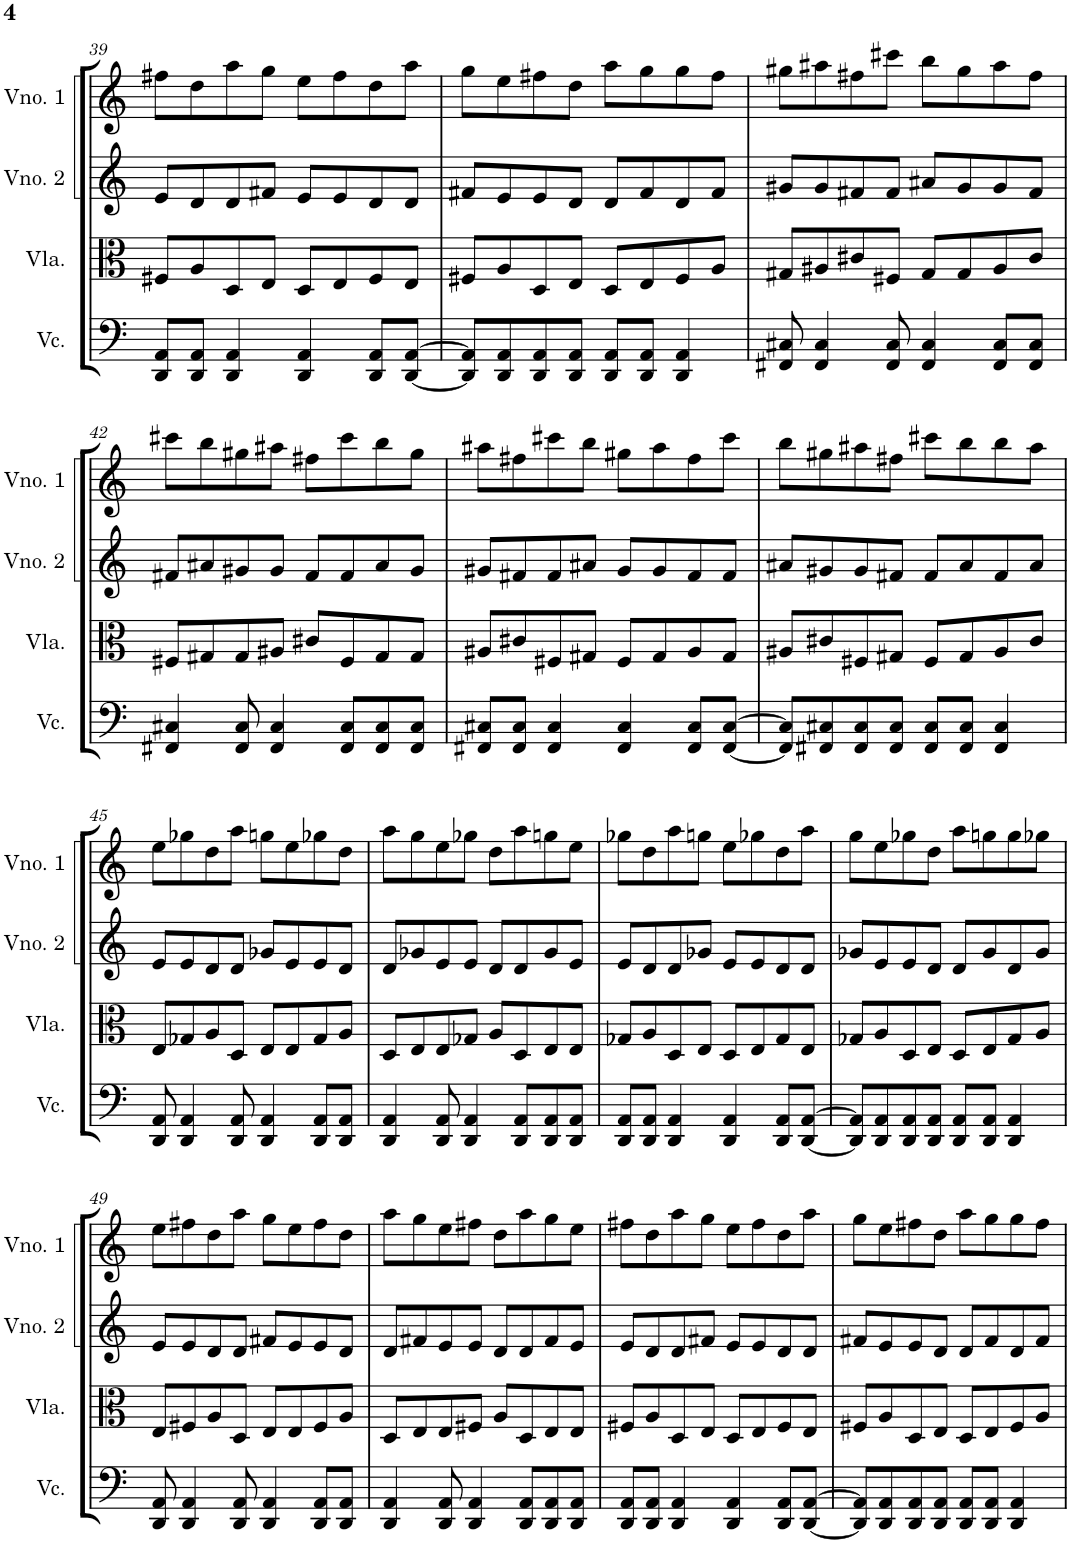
**kern	**kern	**kern	**kern
*part4	*part3	*part2	*part1
*staff4	*staff3	*staff2	*staff1
*I"Violoncelo	*I"Viola	*I"Violino 2	*I"Violino 1
*I'Vc.	*I'Vla.	*I'Vno. 2	*I'Vno. 1
!!LO:PB:g=z
*clefF4	*clefC3	*clefG2	*clefG2
*k[]	*k[]	*k[]	*k[]
*M4/4	*M4/4	*M4/4	*M4/4
=39	=39	=39	=39
8DD/ 8AA/L	8F#X/L	8e/L	8ff#X\L
8DD/ 8AA/J	8A/	8d/	8dd\
4DD/ 4AA/	8D/	8d/	8aa\
.	8E/J	8f#X/J	8gg\J
4DD/ 4AA/	8D/L	8e/L	8ee\L
.	8E/	8e/	8ff#\
8DD/ 8AA/L	8F#/	8d/	8dd\
[8DD/ [8AA/J	8E/J	8d/J	8aa\J
=40	=40	=40	=40
8DD/] 8AA/]L	8F#X/L	8f#X/L	8gg\L
8DD/ 8AA/	8A/	8e/	8ee\
8DD/ 8AA/	8D/	8e/	8ff#X\
8DD/ 8AA/J	8E/J	8d/J	8dd\J
8DD/ 8AA/L	8D/L	8d/L	8aa\L
8DD/ 8AA/J	8E/	8f#/	8gg\
4DD/ 4AA/	8F#/	8d/	8gg\
.	8A/J	8f#/J	8ff#\J
=41	=41	=41	=41
8FF#X/ 8C#X/	8G#X/L	8g#X/L	8gg#X\L
4FF#/ 4C#/	8A#X/	8g#/	8aa#X\
.	8c#X/	8f#X/	8ff#X\
8FF#/ 8C#/	8F#X/J	8f#/J	8ccc#X\J
4FF#/ 4C#/	8G#/L	8a#X/L	8bb\L
.	8G#/	8g#/	8gg#\
8FF#/ 8C#/L	8A#/	8g#/	8aa#\
8FF#/ 8C#/J	8c#/J	8f#/J	8ff#\J
!!LO:LB:g=z
=42	=42	=42	=42
4FF#X/ 4C#X/	8F#X/L	8f#X/L	8ccc#X\L
.	8G#X/	8a#X/	8bb\
8FF#/ 8C#/	8G#/	8g#X/	8gg#X\
4FF#/ 4C#/	8A#X/J	8g#/J	8aa#X\J
.	8c#X/L	8f#/L	8ff#X\L
8FF#/ 8C#/L	8F#/	8f#/	8ccc#\
8FF#/ 8C#/	8G#/	8a#/	8bb\
8FF#/ 8C#/J	8G#/J	8g#/J	8gg#\J
=43	=43	=43	=43
8FF#X/ 8C#X/L	8A#X/L	8g#X/L	8aa#X\L
8FF#/ 8C#/J	8c#X/	8f#X/	8ff#X\
4FF#/ 4C#/	8F#X/	8f#/	8ccc#X\
.	8G#X/J	8a#X/J	8bb\J
4FF#/ 4C#/	8F#/L	8g#/L	8gg#X\L
.	8G#/	8g#/	8aa#\
8FF#/ 8C#/L	8A#/	8f#/	8ff#\
[8FF#/ [8C#/J	8G#/J	8f#/J	8ccc#\J
=44	=44	=44	=44
8FF#/] 8C#/]L	8A#X/L	8a#X/L	8bb\L
8FF#X/ 8C#X/	8c#X/	8g#X/	8gg#X\
8FF#/ 8C#/	8F#X/	8g#/	8aa#X\
8FF#/ 8C#/J	8G#X/J	8f#X/J	8ff#X\J
8FF#/ 8C#/L	8F#/L	8f#/L	8ccc#X\L
8FF#/ 8C#/J	8G#/	8a#/	8bb\
4FF#/ 4C#/	8A#/	8f#/	8bb\
.	8c#/J	8a#/J	8aa#\J
!!LO:LB:g=z
=45	=45	=45	=45
8DD/ 8AA/	8E/L	8e/L	8ee\L
4DD/ 4AA/	8G-X/	8e/	8gg-X\
.	8A/	8d/	8dd\
8DD/ 8AA/	8D/J	8d/J	8aa\J
4DD/ 4AA/	8E/L	8g-X/L	8ggn\L
.	8E/	8e/	8ee\
8DD/ 8AA/L	8G-/	8e/	8gg-X\
8DD/ 8AA/J	8A/J	8d/J	8dd\J
=46	=46	=46	=46
4DD/ 4AA/	8D/L	8d/L	8aa\L
.	8E/	8g-X/	8gg\
8DD/ 8AA/	8E/	8e/	8ee\
4DD/ 4AA/	8G-X/J	8e/J	8gg-X\J
.	8A/L	8d/L	8dd\L
8DD/ 8AA/L	8D/	8d/	8aa\
8DD/ 8AA/	8E/	8g-/	8ggn\
8DD/ 8AA/J	8E/J	8e/J	8ee\J
=47	=47	=47	=47
8DD/ 8AA/L	8G-X/L	8e/L	8gg-X\L
8DD/ 8AA/J	8A/	8d/	8dd\
4DD/ 4AA/	8D/	8d/	8aa\
.	8E/J	8g-X/J	8ggn\J
4DD/ 4AA/	8D/L	8e/L	8ee\L
.	8E/	8e/	8gg-X\
8DD/ 8AA/L	8G-/	8d/	8dd\
[8DD/ [8AA/J	8E/J	8d/J	8aa\J
=48	=48	=48	=48
8DD/] 8AA/]L	8G-X/L	8g-X/L	8gg\L
8DD/ 8AA/	8A/	8e/	8ee\
8DD/ 8AA/	8D/	8e/	8gg-X\
8DD/ 8AA/J	8E/J	8d/J	8dd\J
8DD/ 8AA/L	8D/L	8d/L	8aa\L
8DD/ 8AA/J	8E/	8g-/	8ggn\
4DD/ 4AA/	8G-/	8d/	8gg\
.	8A/J	8g-/J	8gg-X\J
!!LO:LB:g=z
=49	=49	=49	=49
8DD/ 8AA/	8E/L	8e/L	8ee\L
4DD/ 4AA/	8F#X/	8e/	8ff#X\
.	8A/	8d/	8dd\
8DD/ 8AA/	8D/J	8d/J	8aa\J
4DD/ 4AA/	8E/L	8f#X/L	8gg\L
.	8E/	8e/	8ee\
8DD/ 8AA/L	8F#/	8e/	8ff#\
8DD/ 8AA/J	8A/J	8d/J	8dd\J
=50	=50	=50	=50
4DD/ 4AA/	8D/L	8d/L	8aa\L
.	8E/	8f#X/	8gg\
8DD/ 8AA/	8E/	8e/	8ee\
4DD/ 4AA/	8F#X/J	8e/J	8ff#X\J
.	8A/L	8d/L	8dd\L
8DD/ 8AA/L	8D/	8d/	8aa\
8DD/ 8AA/	8E/	8f#/	8gg\
8DD/ 8AA/J	8E/J	8e/J	8ee\J
=51	=51	=51	=51
8DD/ 8AA/L	8F#X/L	8e/L	8ff#X\L
8DD/ 8AA/J	8A/	8d/	8dd\
4DD/ 4AA/	8D/	8d/	8aa\
.	8E/J	8f#X/J	8gg\J
4DD/ 4AA/	8D/L	8e/L	8ee\L
.	8E/	8e/	8ff#\
8DD/ 8AA/L	8F#/	8d/	8dd\
[8DD/ [8AA/J	8E/J	8d/J	8aa\J
=52	=52	=52	=52
8DD/] 8AA/]L	8F#X/L	8f#X/L	8gg\L
8DD/ 8AA/	8A/	8e/	8ee\
8DD/ 8AA/	8D/	8e/	8ff#X\
8DD/ 8AA/J	8E/J	8d/J	8dd\J
8DD/ 8AA/L	8D/L	8d/L	8aa\L
8DD/ 8AA/J	8E/	8f#/	8gg\
4DD/ 4AA/	8F#/	8d/	8gg\
.	8A/J	8f#/J	8ff#\J
=	=	=	=
*-	*-	*-	*-
